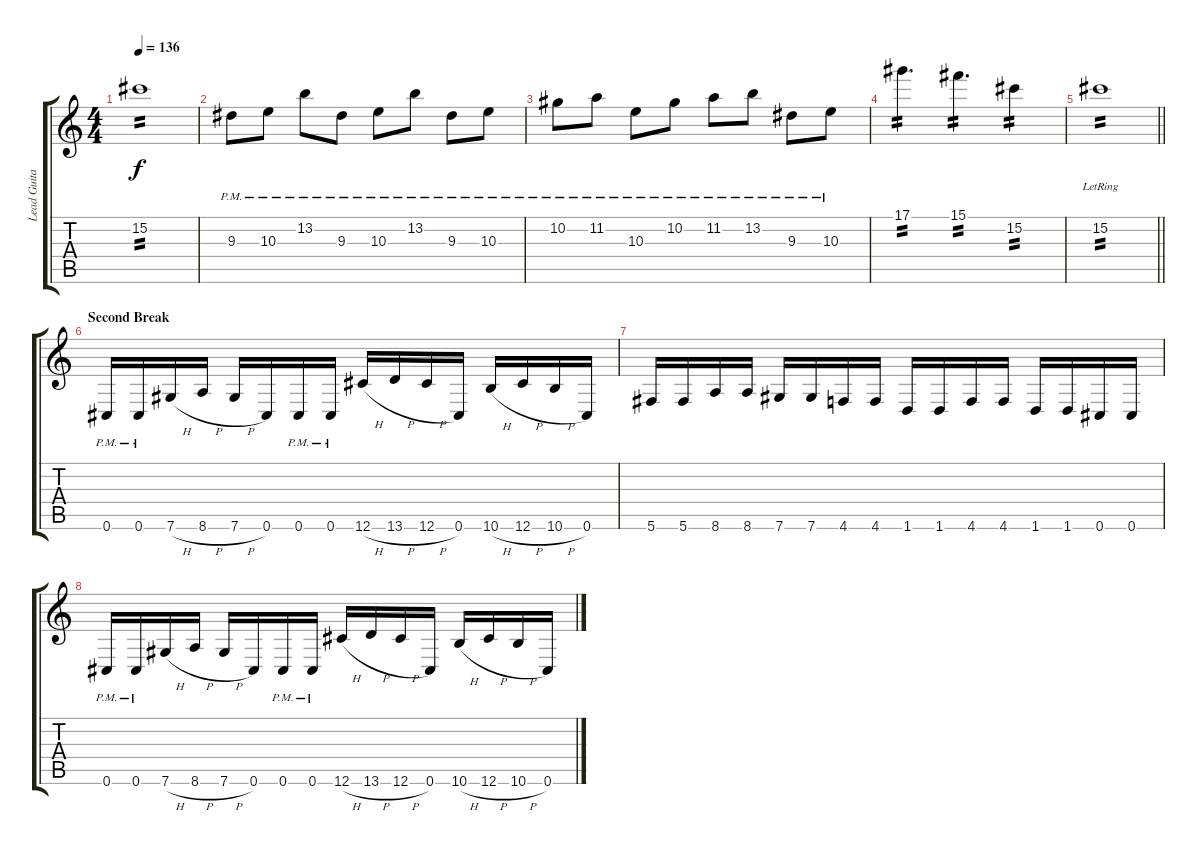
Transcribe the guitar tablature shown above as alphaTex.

\track ("Lead Guitar" "Lead Guita") {instrument distortionguitar}
\staff {score tabs}
\tuning (Eb4 Bb3 Gb3 Db3 Ab2 Db2) {hide}
\ts (4 4)
\tempo 136
\clef g2
\ks c
15.2.1{tp 2 dy f} |
9.3{pm}.8 10.3{pm}.8 13.2{pm}.8 9.3{pm}.8 10.3{pm}.8 13.2{pm}.8 9.3{pm}.8 10.3{pm}.8 |
10.2{pm}.8 11.2{pm}.8 10.3{pm}.8 10.2{pm}.8 11.2{pm}.8 13.2{pm}.8 9.3{pm}.8 10.3{pm}.8 |
17.1.4{d tp 2} 15.1.4{d tp 2} 15.2.4{tp 2} |
\barLineRight lightlight
15.2{lr}.1{tp 2} |
\section ("" "Second Break")
0.6{pm}.16 0.6{pm}.16 7.6{h}.16 8.6{h}.16 7.6{h}.16 0.6.16 0.6{pm}.16 0.6{pm}.16 12.6{h}.16 13.6{h}.16 12.6{h}.16 0.6.16 10.6{h}.16 12.6{h}.16 10.6{h}.16 0.6.16 |
5.6.16 5.6.16 8.6.16 8.6.16 7.6.16 7.6.16 4.6.16 4.6.16 1.6.16 1.6.16 4.6.16 4.6.16 1.6.16 1.6.16 0.6.16 0.6.16 |
0.6{pm}.16 0.6{pm}.16 7.6{h}.16 8.6{h}.16 7.6{h}.16 0.6.16 0.6{pm}.16 0.6{pm}.16 12.6{h}.16 13.6{h}.16 12.6{h}.16 0.6.16 10.6{h}.16 12.6{h}.16 10.6{h}.16 0.6.16
